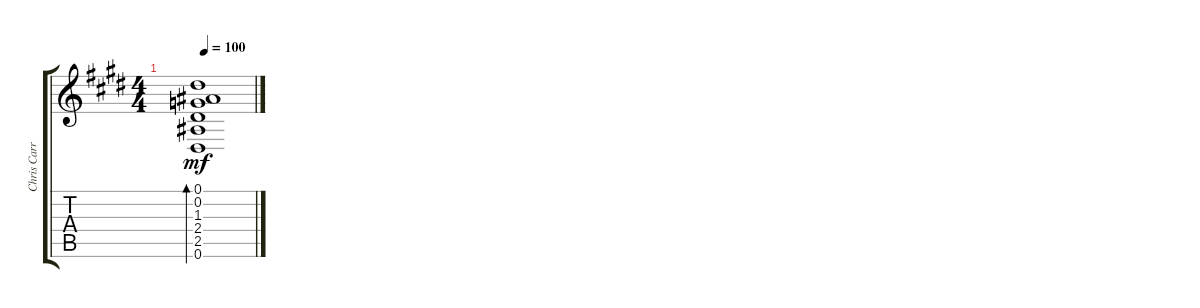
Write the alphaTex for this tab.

\track ("Chris Carrabba" "Chris Carr") {instrument acousticguitarnylon}
\staff {score tabs}
\tuning (Eb4 Bb3 Gb3 Db3 Ab2 Eb2) {hide}
\ts (4 4)
\tempo 100
\clef g2
\ks c#minor
(0.1 0.2 1.3 2.4 2.5 0.6).1{bd 30 dy mf}
